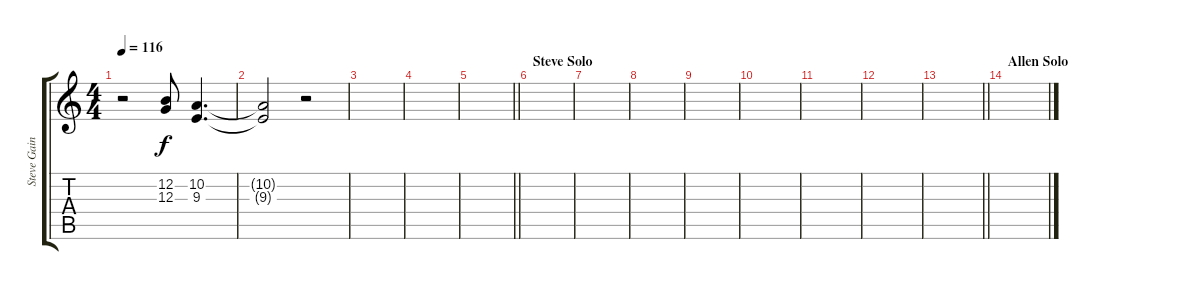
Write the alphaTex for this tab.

\track ("Steve Gaines - Fills" "Steve Gain") {instrument lead2sawtooth}
\staff {score tabs}
\tuning (E4 B3 G3 D3 A2 E2) {hide}
\ts (4 4)
\tempo 116
\clef g2
\ks c
r.2{dy f volume 10} (12.2 12.3).8 (10.2 9.3).4{d} |
(10.2{t} 9.3{t}).2{volume 0} r.2 |
|
|
\barLineRight lightlight
|
\section ("" "Steve Solo")
|
|
|
|
|
|
|
\barLineRight lightlight
|
\section ("" "Allen Solo")
